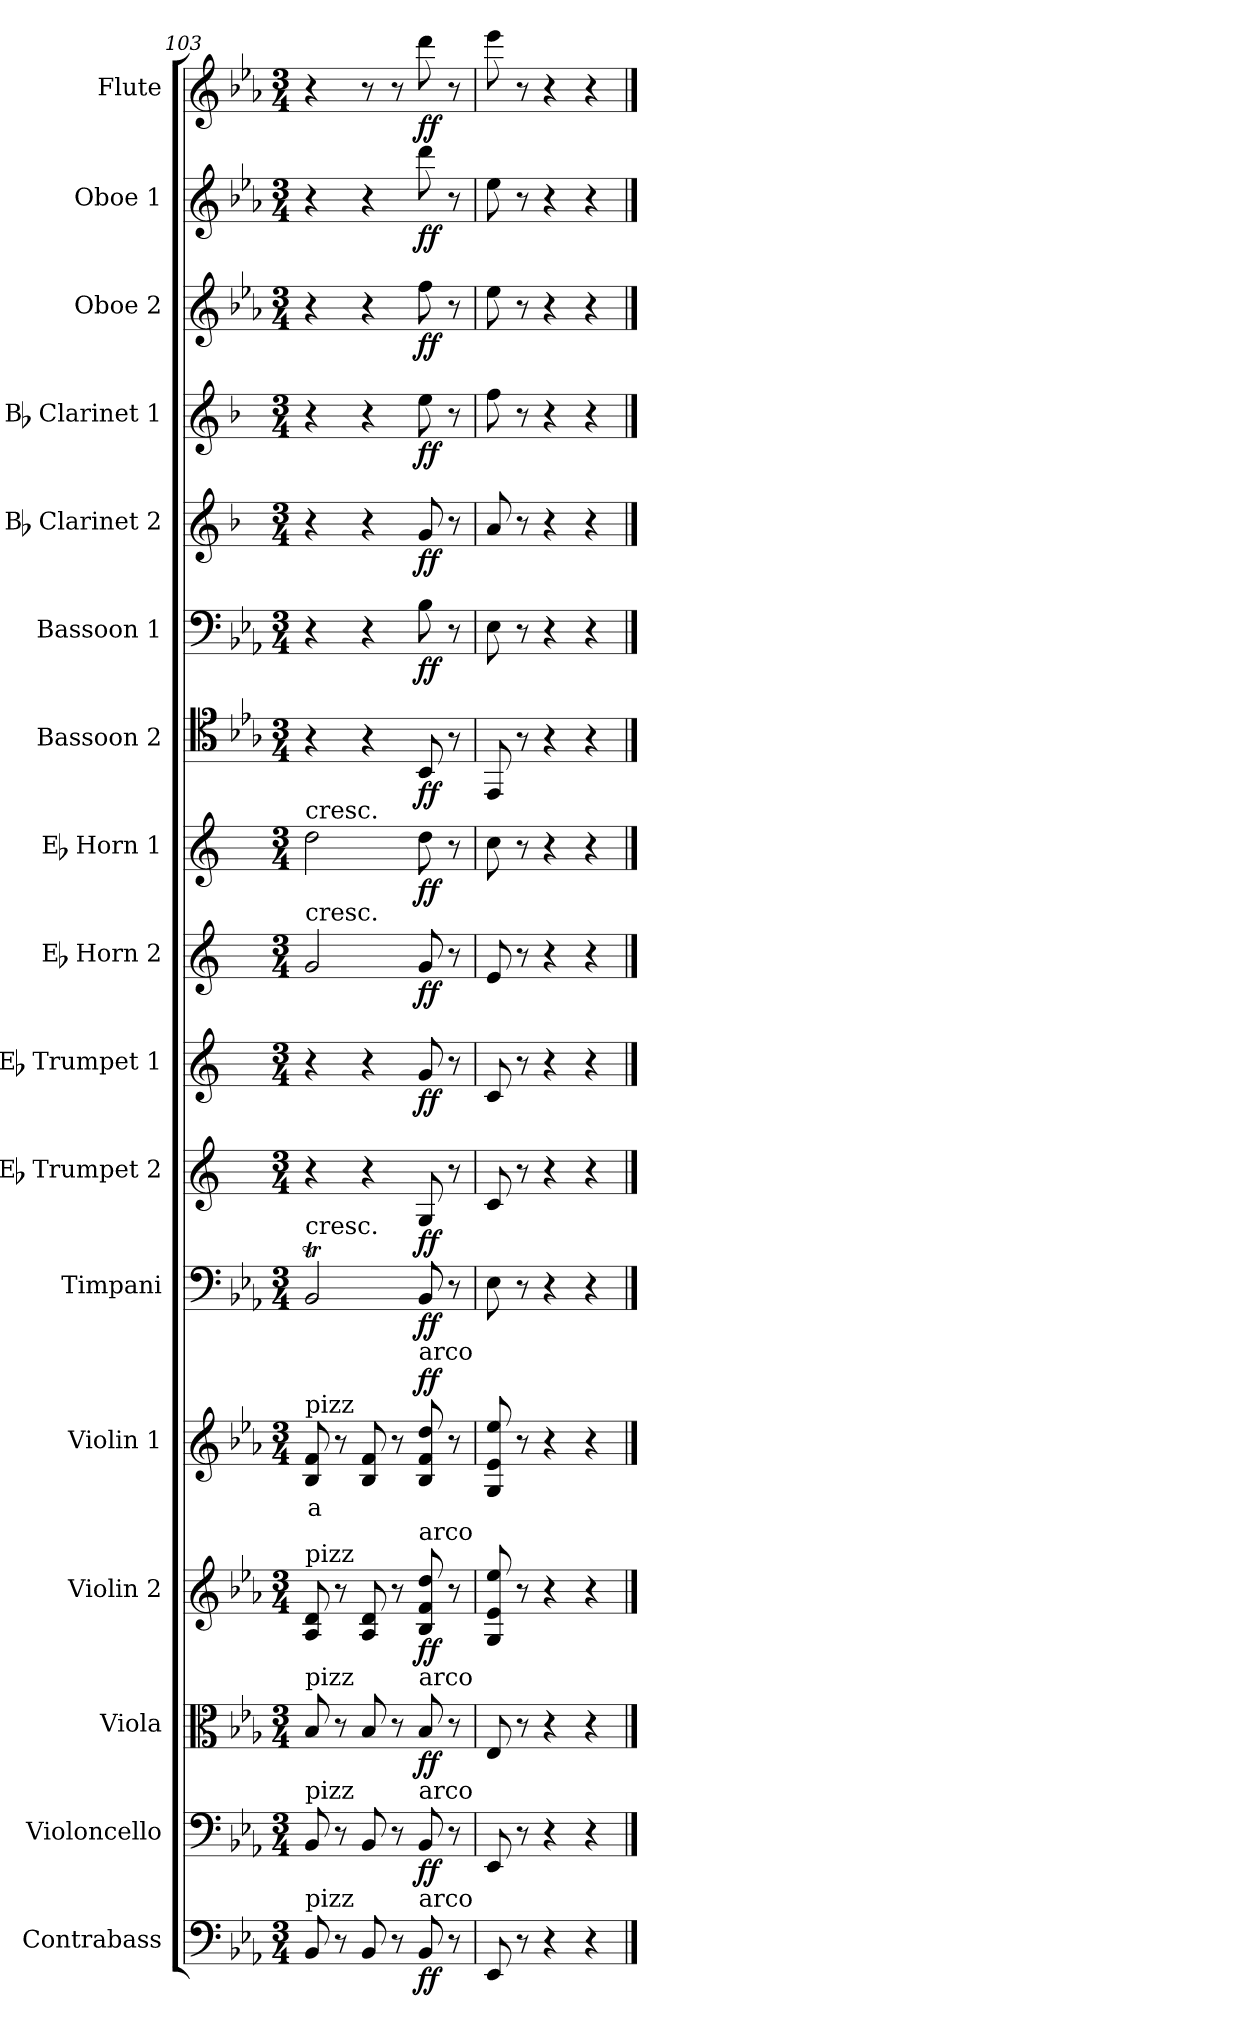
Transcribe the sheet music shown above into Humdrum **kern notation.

**kern	**dynam	**kern	**dynam	**kern	**dynam	**kern	**dynam	**kern	**text	**dynam	**kern	**dynam	**kern	**dynam	**kern	**dynam	**kern	**dynam	**kern	**dynam	**kern	**dynam	**kern	**dynam	**kern	**dynam	**kern	**dynam	**kern	**dynam	**kern	**dynam	**kern	**dynam
*part17	*part17	*part16	*part16	*part15	*part15	*part14	*part14	*part13	*part13	*part13	*part12	*part12	*part11	*part11	*part10	*part10	*part9	*part9	*part8	*part8	*part7	*part7	*part6	*part6	*part5	*part5	*part4	*part4	*part3	*part3	*part2	*part2	*part1	*part1
*staff17	*staff17	*staff16	*staff16	*staff15	*staff15	*staff14	*staff14	*staff13	*staff13	*staff13	*staff12	*staff12	*staff11	*staff11	*staff10	*staff10	*staff9	*staff9	*staff8	*staff8	*staff7	*staff7	*staff6	*staff6	*staff5	*staff5	*staff4	*staff4	*staff3	*staff3	*staff2	*staff2	*staff1	*staff1
*I"Contrabass	*	*I"Violoncello	*	*I"Viola	*	*I"Violin 2	*	*I"Violin 1	*	*	*I"Timpani	*	*I"Eb Trumpet 2	*	*I"Eb Trumpet 1	*	*I"Eb Horn 2	*	*I"Eb Horn 1	*	*I"Bassoon 2	*	*I"Bassoon 1	*	*I"Bb Clarinet 2	*	*I"Bb Clarinet 1	*	*I"Oboe 2	*	*I"Oboe 1	*	*I"Flute	*
*I'Cb	*	*I'Vc	*	*I'Vla	*	*I'Vln 2	*	*I'Vln 1	*	*	*I'Timp	*	*I'Tpt 2	*	*I'Tpt 1	*	*I'Hn 2	*	*I'Hn 1	*	*I'Bsn 2	*	*I'Bsn 1	*	*I'Cl 2	*	*I'Cl 1	*	*I'Ob 2	*	*I'Ob 1	*	*I'Fl	*
*clefF4	*	*clefF4	*	*clefC3	*	*clefG2	*	*clefG2	*	*	*clefF4	*	*clefG2	*	*clefG2	*	*clefG2	*	*clefG2	*	*clefC4	*	*clefF4	*	*clefG2	*	*clefG2	*	*clefG2	*	*clefG2	*	*clefG2	*
*ITrd7c12	*	*	*	*	*	*	*	*	*	*	*	*	*ITrd-2c-3	*	*ITrd-2c-3	*	*ITrd5c9	*	*ITrd5c9	*	*	*	*	*	*ITrd1c2	*	*ITrd1c2	*	*	*	*	*	*	*
*k[b-e-a-]	*	*k[b-e-a-]	*	*k[b-e-a-]	*	*k[b-e-a-]	*	*k[b-e-a-]	*	*	*k[b-e-a-]	*	*k[b-e-a-]	*	*k[b-e-a-]	*	*k[b-e-a-]	*	*k[b-e-a-]	*	*k[b-e-a-]	*	*k[b-e-a-]	*	*k[b-e-a-]	*	*k[b-e-a-]	*	*k[b-e-a-]	*	*k[b-e-a-]	*	*k[b-e-a-]	*
*M3/4	*	*M3/4	*	*M3/4	*	*M3/4	*	*M3/4	*	*	*M3/4	*	*M3/4	*	*M3/4	*	*M3/4	*	*M3/4	*	*M3/4	*	*M3/4	*	*M3/4	*	*M3/4	*	*M3/4	*	*M3/4	*	*M3/4	*
=103	=103	=103	=103	=103	=103	=103	=103	=103	=103	=103	=103	=103	=103	=103	=103	=103	=103	=103	=103	=103	=103	=103	=103	=103	=103	=103	=103	=103	=103	=103	=103	=103	=103	=103
!	!	!	!	!	!	!	!	!	!	!	!	!	!	!	!	!	!	!	!LO:TX:a:t=cresc.	!	!	!	!	!	!	!	!	!	!	!	!	!	!	!
!	!	!	!	!	!	!	!	!	!	!	!	!	!	!	!	!	!LO:TX:a:t=cresc.	!	!	!	!	!	!	!	!	!	!	!	!	!	!	!	!	!
!	!	!	!	!	!	!	!	!	!	!	!LO:TX:a:t=cresc.	!	!	!	!	!	!	!	!	!	!	!	!	!	!	!	!	!	!	!	!	!	!	!
!	!	!	!	!	!	!	!	!LO:TX:a:t=pizz	!	!	!	!	!	!	!	!	!	!	!	!	!	!	!	!	!	!	!	!	!	!	!	!	!	!
!	!	!	!	!	!	!LO:TX:a:t=pizz	!	!	!	!	!	!	!	!	!	!	!	!	!	!	!	!	!	!	!	!	!	!	!	!	!	!	!	!
!	!	!	!	!LO:TX:a:t=pizz	!	!	!	!	!	!	!	!	!	!	!	!	!	!	!	!	!	!	!	!	!	!	!	!	!	!	!	!	!	!
!	!	!LO:TX:a:t=pizz	!	!	!	!	!	!	!	!	!	!	!	!	!	!	!	!	!	!	!	!	!	!	!	!	!	!	!	!	!	!	!	!
!LO:TX:a:t=pizz	!	!	!	!	!	!	!	!	!	!	!	!	!	!	!	!	!	!	!	!	!	!	!	!	!	!	!	!	!	!	!	!	!	!
!	!	!	!	!	!	!	!	!	!LO:LY:b:color=#FF0000	!	!	!	!	!	!	!	!	!	!	!	!	!	!	!	!	!	!	!	!	!	!	!	!	!
8BBB-/	.	8BB-/	.	8B-/	.	8A-/ 8d/	.	8B-/ 8f/	a	.	2BB-T/	.	4r	.	4r	.	2B-/	.	2f\	.	4r	.	4r	.	4r	.	4r	.	4r	.	4r	.	4r	.
8r	.	8r	.	8r	.	8r	.	8r	.	.	.	.	.	.	.	.	.	.	.	.	.	.	.	.	.	.	.	.	.	.	.	.	.	.
8BBB-/	.	8BB-/	.	8B-/	.	8A-/ 8d/	.	8B-/ 8f/	.	.	.	.	4r	.	4r	.	.	.	.	.	4r	.	4r	.	4r	.	4r	.	4r	.	4r	.	8r	.
8r	.	8r	.	8r	.	8r	.	8r	.	.	.	.	.	.	.	.	.	.	.	.	.	.	.	.	.	.	.	.	.	.	.	.	8r	.
!	!	!	!	!	!	!	!	!LO:TX:a:t=arco	!	!	!	!	!	!	!	!	!	!	!	!	!	!	!	!	!	!	!	!	!	!	!	!	!	!
!	!	!	!	!	!	!LO:TX:a:t=arco	!	!	!	!	!	!	!	!	!	!	!	!	!	!	!	!	!	!	!	!	!	!	!	!	!	!	!	!
!	!	!	!	!LO:TX:a:t=arco	!	!	!	!	!	!	!	!	!	!	!	!	!	!	!	!	!	!	!	!	!	!	!	!	!	!	!	!	!	!
!	!	!LO:TX:a:t=arco	!	!	!	!	!	!	!	!	!	!	!	!	!	!	!	!	!	!	!	!	!	!	!	!	!	!	!	!	!	!	!	!
!LO:TX:a:t=arco	!	!	!	!	!	!	!	!	!	!	!	!	!	!	!	!	!	!	!	!	!	!	!	!	!	!	!	!	!	!	!	!	!	!
!	!LO:DY:b	!	!LO:DY:b	!	!LO:DY:b	!	!LO:DY:b	!	!	!LO:DY:b	!	!LO:DY:b	!	!LO:DY:b	!	!LO:DY:b	!	!LO:DY:b	!	!LO:DY:b	!	!LO:DY:b	!	!LO:DY:b	!	!LO:DY:b	!	!LO:DY:b	!	!LO:DY:b	!	!LO:DY:b	!	!LO:DY:b
8BBB-/	ff	8BB-/	ff	8B-/	ff	8B-/ 8f/ 8dd/	ff	8B-/ 8f/ 8dd/	.	ff	8BB-/	ff	8B-/	ff	8b-/	ff	8B-/	ff	8f\	ff	8BB-/	ff	8B-\	ff	8f/	ff	8dd\	ff	8ff\	ff	8ddd\	ff	8ddd\	ff
8r	.	8r	.	8r	.	8r	.	8r	.	.	8r	.	8r	.	8r	.	8r	.	8r	.	8r	.	8r	.	8r	.	8r	.	8r	.	8r	.	8r	.
=104	=104	=104	=104	=104	=104	=104	=104	=104	=104	=104	=104	=104	=104	=104	=104	=104	=104	=104	=104	=104	=104	=104	=104	=104	=104	=104	=104	=104	=104	=104	=104	=104	=104	=104
8EEE-/	.	8EE-/	.	8E-/	.	8G/ 8e-/ 8ee-/	.	8G/ 8e-/ 8ee-/	.	.	8E-\	.	8e-/	.	8e-/	.	8G/	.	8e-\	.	8EE-/	.	8E-\	.	8g/	.	8ee-\	.	8ee-\	.	8ee-\	.	8eee-\	.
8r	.	8r	.	8r	.	8r	.	8r	.	.	8r	.	8r	.	8r	.	8r	.	8r	.	8r	.	8r	.	8r	.	8r	.	8r	.	8r	.	8r	.
4r	.	4r	.	4r	.	4r	.	4r	.	.	4r	.	4r	.	4r	.	4r	.	4r	.	4r	.	4r	.	4r	.	4r	.	4r	.	4r	.	4r	.
4r	.	4r	.	4r	.	4r	.	4r	.	.	4r	.	4r	.	4r	.	4r	.	4r	.	4r	.	4r	.	4r	.	4r	.	4r	.	4r	.	4r	.
==	==	==	==	==	==	==	==	==	==	==	==	==	==	==	==	==	==	==	==	==	==	==	==	==	==	==	==	==	==	==	==	==	==	==
*-	*-	*-	*-	*-	*-	*-	*-	*-	*-	*-	*-	*-	*-	*-	*-	*-	*-	*-	*-	*-	*-	*-	*-	*-	*-	*-	*-	*-	*-	*-	*-	*-	*-	*-
